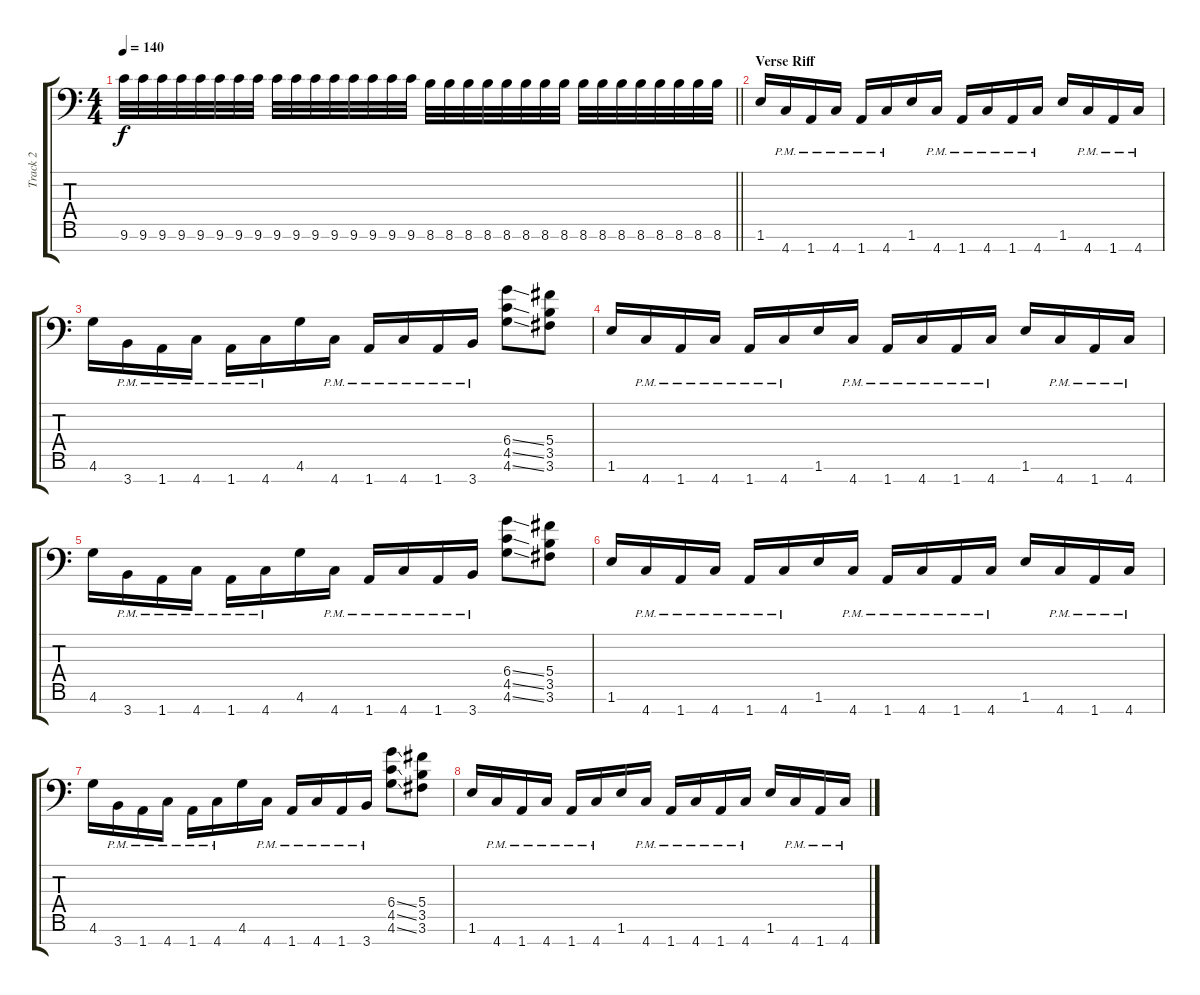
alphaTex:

\track ("Track 2" "Track 2") {instrument overdrivenguitar}
\staff {score tabs}
\tuning (Eb4 Bb3 Gb3 Db3 Ab2 Eb2 Ab1) {hide}
\ts (4 4)
\tempo 140
\clef f4
\barLineRight lightlight
\ks c
9.6.32{dy f} 9.6.32 9.6.32 9.6.32 9.6.32 9.6.32 9.6.32 9.6.32 9.6.32 9.6.32 9.6.32 9.6.32 9.6.32 9.6.32 9.6.32 9.6.32 8.6.32 8.6.32 8.6.32 8.6.32 8.6.32 8.6.32 8.6.32 8.6.32 8.6.32 8.6.32 8.6.32 8.6.32 8.6.32 8.6.32 8.6.32 8.6.32 |
\section ("" "Verse Riff")
1.6.16 4.7{pm}.16 1.7{pm}.16 4.7{pm}.16 1.7{pm}.16 4.7{pm}.16 1.6.16 4.7{pm}.16 1.7{pm}.16 4.7{pm}.16 1.7{pm}.16 4.7{pm}.16 1.6.16 4.7{pm}.16 1.7{pm}.16 4.7{pm}.16 |
4.6.16 3.7{pm}.16 1.7{pm}.16 4.7{pm}.16 1.7{pm}.16 4.7{pm}.16 4.6.16 4.7{pm}.16 1.7{pm}.16 4.7{pm}.16 1.7{pm}.16 3.7{pm}.16 (6.4{ss} 4.5{ss} 4.6{ss}).8 (5.4 3.5 3.6).8 |
1.6.16 4.7{pm}.16 1.7{pm}.16 4.7{pm}.16 1.7{pm}.16 4.7{pm}.16 1.6.16 4.7{pm}.16 1.7{pm}.16 4.7{pm}.16 1.7{pm}.16 4.7{pm}.16 1.6.16 4.7{pm}.16 1.7{pm}.16 4.7{pm}.16 |
4.6.16 3.7{pm}.16 1.7{pm}.16 4.7{pm}.16 1.7{pm}.16 4.7{pm}.16 4.6.16 4.7{pm}.16 1.7{pm}.16 4.7{pm}.16 1.7{pm}.16 3.7{pm}.16 (6.4{ss} 4.5{ss} 4.6{ss}).8 (5.4 3.5 3.6).8 |
1.6.16 4.7{pm}.16 1.7{pm}.16 4.7{pm}.16 1.7{pm}.16 4.7{pm}.16 1.6.16 4.7{pm}.16 1.7{pm}.16 4.7{pm}.16 1.7{pm}.16 4.7{pm}.16 1.6.16 4.7{pm}.16 1.7{pm}.16 4.7{pm}.16 |
4.6.16 3.7{pm}.16 1.7{pm}.16 4.7{pm}.16 1.7{pm}.16 4.7{pm}.16 4.6.16 4.7{pm}.16 1.7{pm}.16 4.7{pm}.16 1.7{pm}.16 3.7{pm}.16 (6.4{ss} 4.5{ss} 4.6{ss}).8 (5.4 3.5 3.6).8 |
1.6.16 4.7{pm}.16 1.7{pm}.16 4.7{pm}.16 1.7{pm}.16 4.7{pm}.16 1.6.16 4.7{pm}.16 1.7{pm}.16 4.7{pm}.16 1.7{pm}.16 4.7{pm}.16 1.6.16 4.7{pm}.16 1.7{pm}.16 4.7{pm}.16
